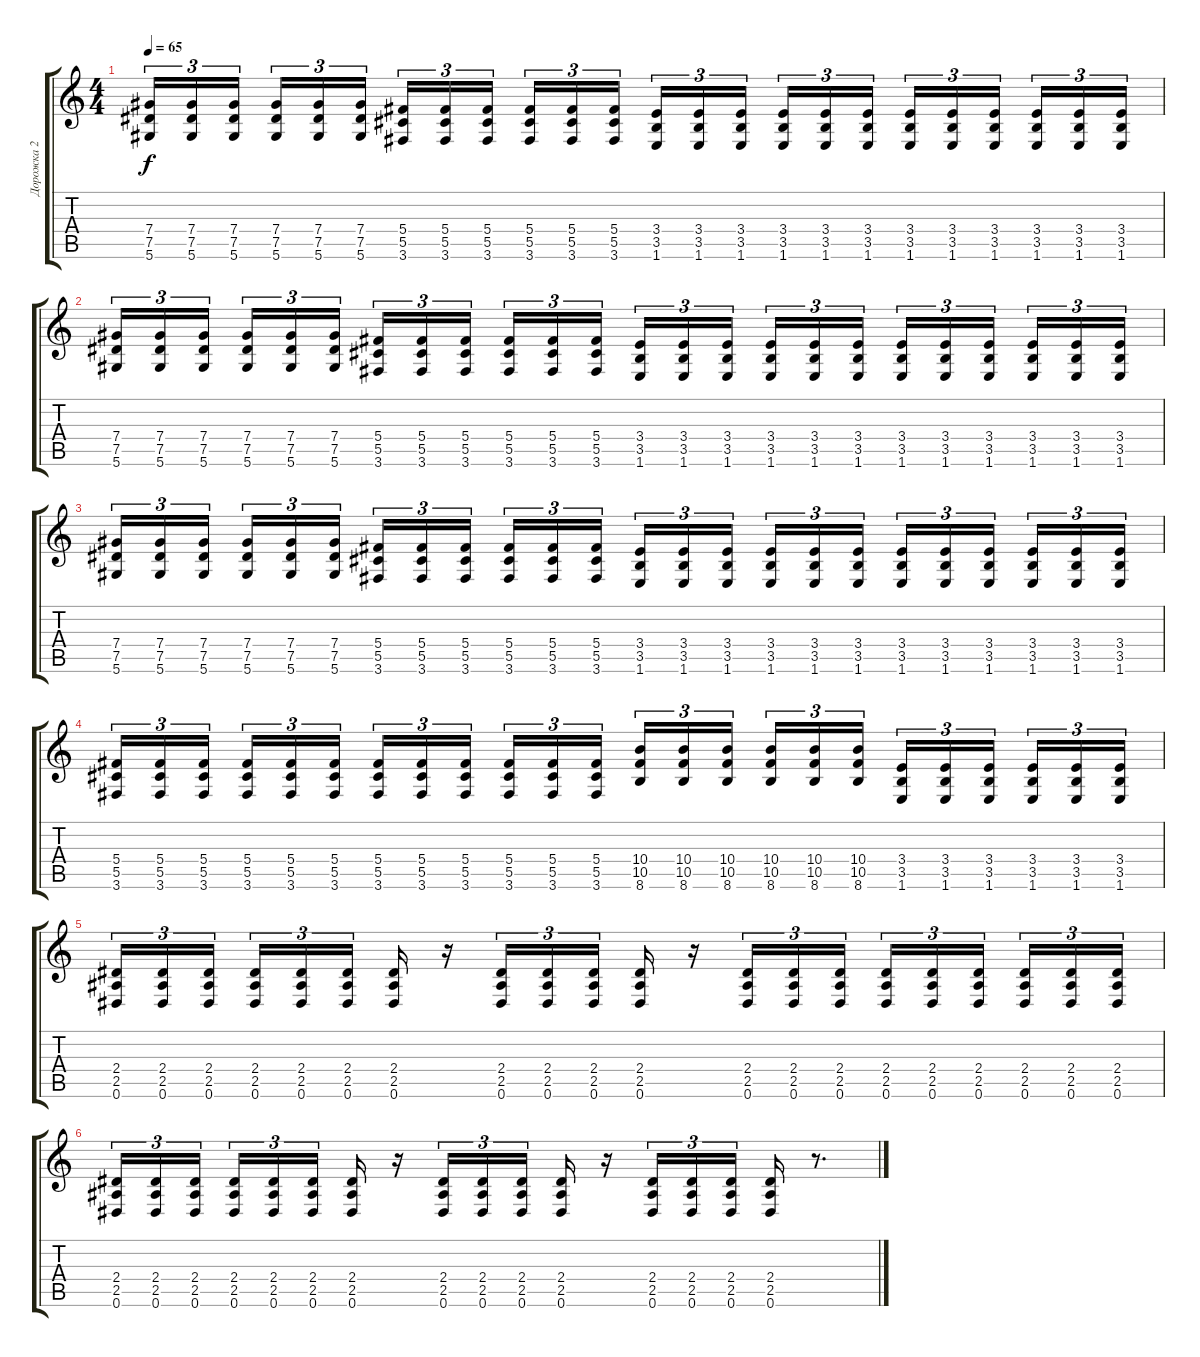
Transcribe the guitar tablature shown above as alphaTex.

\track ("Дорожка 2" "Дорожка 2") {instrument distortionguitar}
\staff {score tabs}
\tuning (Eb4 Bb3 Gb3 Db3 Ab2 Eb2) {hide}
\ts (4 4)
\tempo 65
\clef g2
\ks c
(7.4 7.5 5.6).16{tu (3 2) dy f} (7.4 7.5 5.6).16{tu (3 2)} (7.4 7.5 5.6).16{tu (3 2) beam splitsecondary} (7.4 7.5 5.6).16{tu (3 2)} (7.4 7.5 5.6).16{tu (3 2)} (7.4 7.5 5.6).16{tu (3 2)} (5.4 5.5 3.6).16{tu (3 2)} (5.4 5.5 3.6).16{tu (3 2)} (5.4 5.5 3.6).16{tu (3 2) beam splitsecondary} (5.4 5.5 3.6).16{tu (3 2)} (5.4 5.5 3.6).16{tu (3 2)} (5.4 5.5 3.6).16{tu (3 2)} (3.4 3.5 1.6).16{tu (3 2)} (3.4 3.5 1.6).16{tu (3 2)} (3.4 3.5 1.6).16{tu (3 2) beam splitsecondary} (3.4 3.5 1.6).16{tu (3 2)} (3.4 3.5 1.6).16{tu (3 2)} (3.4 3.5 1.6).16{tu (3 2)} (3.4 3.5 1.6).16{tu (3 2)} (3.4 3.5 1.6).16{tu (3 2)} (3.4 3.5 1.6).16{tu (3 2) beam splitsecondary} (3.4 3.5 1.6).16{tu (3 2)} (3.4 3.5 1.6).16{tu (3 2)} (3.4 3.5 1.6).16{tu (3 2)} |
(7.4 7.5 5.6).16{tu (3 2)} (7.4 7.5 5.6).16{tu (3 2)} (7.4 7.5 5.6).16{tu (3 2) beam splitsecondary} (7.4 7.5 5.6).16{tu (3 2)} (7.4 7.5 5.6).16{tu (3 2)} (7.4 7.5 5.6).16{tu (3 2)} (5.4 5.5 3.6).16{tu (3 2)} (5.4 5.5 3.6).16{tu (3 2)} (5.4 5.5 3.6).16{tu (3 2) beam splitsecondary} (5.4 5.5 3.6).16{tu (3 2)} (5.4 5.5 3.6).16{tu (3 2)} (5.4 5.5 3.6).16{tu (3 2)} (3.4 3.5 1.6).16{tu (3 2)} (3.4 3.5 1.6).16{tu (3 2)} (3.4 3.5 1.6).16{tu (3 2) beam splitsecondary} (3.4 3.5 1.6).16{tu (3 2)} (3.4 3.5 1.6).16{tu (3 2)} (3.4 3.5 1.6).16{tu (3 2)} (3.4 3.5 1.6).16{tu (3 2)} (3.4 3.5 1.6).16{tu (3 2)} (3.4 3.5 1.6).16{tu (3 2) beam splitsecondary} (3.4 3.5 1.6).16{tu (3 2)} (3.4 3.5 1.6).16{tu (3 2)} (3.4 3.5 1.6).16{tu (3 2)} |
(7.4 7.5 5.6).16{tu (3 2)} (7.4 7.5 5.6).16{tu (3 2)} (7.4 7.5 5.6).16{tu (3 2) beam splitsecondary} (7.4 7.5 5.6).16{tu (3 2)} (7.4 7.5 5.6).16{tu (3 2)} (7.4 7.5 5.6).16{tu (3 2)} (5.4 5.5 3.6).16{tu (3 2)} (5.4 5.5 3.6).16{tu (3 2)} (5.4 5.5 3.6).16{tu (3 2) beam splitsecondary} (5.4 5.5 3.6).16{tu (3 2)} (5.4 5.5 3.6).16{tu (3 2)} (5.4 5.5 3.6).16{tu (3 2)} (3.4 3.5 1.6).16{tu (3 2)} (3.4 3.5 1.6).16{tu (3 2)} (3.4 3.5 1.6).16{tu (3 2) beam splitsecondary} (3.4 3.5 1.6).16{tu (3 2)} (3.4 3.5 1.6).16{tu (3 2)} (3.4 3.5 1.6).16{tu (3 2)} (3.4 3.5 1.6).16{tu (3 2)} (3.4 3.5 1.6).16{tu (3 2)} (3.4 3.5 1.6).16{tu (3 2) beam splitsecondary} (3.4 3.5 1.6).16{tu (3 2)} (3.4 3.5 1.6).16{tu (3 2)} (3.4 3.5 1.6).16{tu (3 2)} |
(5.4 5.5 3.6).16{tu (3 2)} (5.4 5.5 3.6).16{tu (3 2)} (5.4 5.5 3.6).16{tu (3 2) beam splitsecondary} (5.4 5.5 3.6).16{tu (3 2)} (5.4 5.5 3.6).16{tu (3 2)} (5.4 5.5 3.6).16{tu (3 2)} (5.4 5.5 3.6).16{tu (3 2)} (5.4 5.5 3.6).16{tu (3 2)} (5.4 5.5 3.6).16{tu (3 2) beam splitsecondary} (5.4 5.5 3.6).16{tu (3 2)} (5.4 5.5 3.6).16{tu (3 2)} (5.4 5.5 3.6).16{tu (3 2)} (10.4 10.5 8.6).16{tu (3 2)} (10.4 10.5 8.6).16{tu (3 2)} (10.4 10.5 8.6).16{tu (3 2) beam splitsecondary} (10.4 10.5 8.6).16{tu (3 2)} (10.4 10.5 8.6).16{tu (3 2)} (10.4 10.5 8.6).16{tu (3 2)} (3.4 3.5 1.6).16{tu (3 2)} (3.4 3.5 1.6).16{tu (3 2)} (3.4 3.5 1.6).16{tu (3 2) beam splitsecondary} (3.4 3.5 1.6).16{tu (3 2)} (3.4 3.5 1.6).16{tu (3 2)} (3.4 3.5 1.6).16{tu (3 2)} |
(2.4 2.5 0.6).16{tu (3 2)} (2.4 2.5 0.6).16{tu (3 2)} (2.4 2.5 0.6).16{tu (3 2) beam splitsecondary} (2.4 2.5 0.6).16{tu (3 2)} (2.4 2.5 0.6).16{tu (3 2)} (2.4 2.5 0.6).16{tu (3 2)} (2.4 2.5 0.6).16 r.16 (2.4 2.5 0.6).16{tu (3 2)} (2.4 2.5 0.6).16{tu (3 2)} (2.4 2.5 0.6).16{tu (3 2)} (2.4 2.5 0.6).16 r.16 (2.4 2.5 0.6).16{tu (3 2)} (2.4 2.5 0.6).16{tu (3 2)} (2.4 2.5 0.6).16{tu (3 2)} (2.4 2.5 0.6).16{tu (3 2)} (2.4 2.5 0.6).16{tu (3 2)} (2.4 2.5 0.6).16{tu (3 2) beam splitsecondary} (2.4 2.5 0.6).16{tu (3 2)} (2.4 2.5 0.6).16{tu (3 2)} (2.4 2.5 0.6).16{tu (3 2)} |
(2.4 2.5 0.6).16{tu (3 2)} (2.4 2.5 0.6).16{tu (3 2)} (2.4 2.5 0.6).16{tu (3 2) beam splitsecondary} (2.4 2.5 0.6).16{tu (3 2)} (2.4 2.5 0.6).16{tu (3 2)} (2.4 2.5 0.6).16{tu (3 2)} (2.4 2.5 0.6).16 r.16 (2.4 2.5 0.6).16{tu (3 2)} (2.4 2.5 0.6).16{tu (3 2)} (2.4 2.5 0.6).16{tu (3 2)} (2.4 2.5 0.6).16 r.16 (2.4 2.5 0.6).16{tu (3 2)} (2.4 2.5 0.6).16{tu (3 2)} (2.4 2.5 0.6).16{tu (3 2)} (2.4 2.5 0.6).16 r.8{d}
